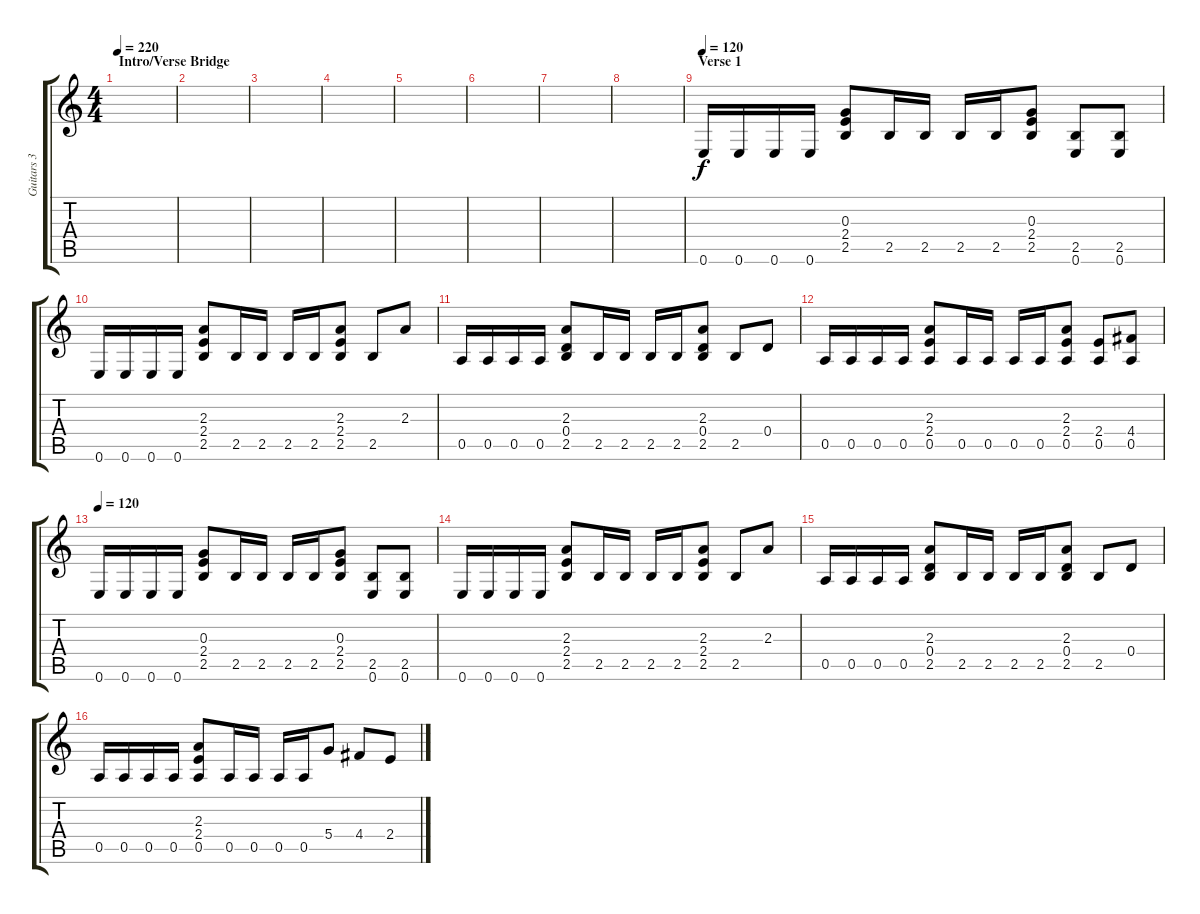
\track ("Guitars 3" "Guitars 3") {instrument overdrivenguitar}
\staff {score tabs}
\tuning (E4 B3 G3 D3 A2 E2) {hide}
\ts (4 4)
\section ("" "Intro/Verse Bridge")
\tempo 220
\clef g2
\ks c
|
|
|
|
|
|
|
|
\section ("" "Verse 1")
\tempo 120
0.6.16 0.6.16 0.6.16 0.6.16 (0.3 2.4 2.5).8 2.5.16 2.5.16 2.5.16 2.5.16 (0.3 2.4 2.5).8 (2.5 0.6).8 (2.5 0.6).8 |
0.6.16 0.6.16 0.6.16 0.6.16 (2.3 2.4 2.5).8 2.5.16 2.5.16 2.5.16 2.5.16 (2.3 2.4 2.5).8 2.5.8 2.3.8 |
0.5.16 0.5.16 0.5.16 0.5.16 (2.3 0.4 2.5).8 2.5.16 2.5.16 2.5.16 2.5.16 (2.3 0.4 2.5).8 2.5.8 0.4.8 |
0.5.16 0.5.16 0.5.16 0.5.16 (2.3 2.4 0.5).8 0.5.16 0.5.16 0.5.16 0.5.16 (2.3 2.4 0.5).8 (2.4 0.5).8 (4.4 0.5).8 |
\tempo 120
0.6.16 0.6.16 0.6.16 0.6.16 (0.3 2.4 2.5).8 2.5.16 2.5.16 2.5.16 2.5.16 (0.3 2.4 2.5).8 (2.5 0.6).8 (2.5 0.6).8 |
0.6.16 0.6.16 0.6.16 0.6.16 (2.3 2.4 2.5).8 2.5.16 2.5.16 2.5.16 2.5.16 (2.3 2.4 2.5).8 2.5.8 2.3.8 |
0.5.16 0.5.16 0.5.16 0.5.16 (2.3 0.4 2.5).8 2.5.16 2.5.16 2.5.16 2.5.16 (2.3 0.4 2.5).8 2.5.8 0.4.8 |
0.5.16 0.5.16 0.5.16 0.5.16 (2.3 2.4 0.5).8 0.5.16 0.5.16 0.5.16 0.5.16 5.4.8 4.4.8 2.4.8
